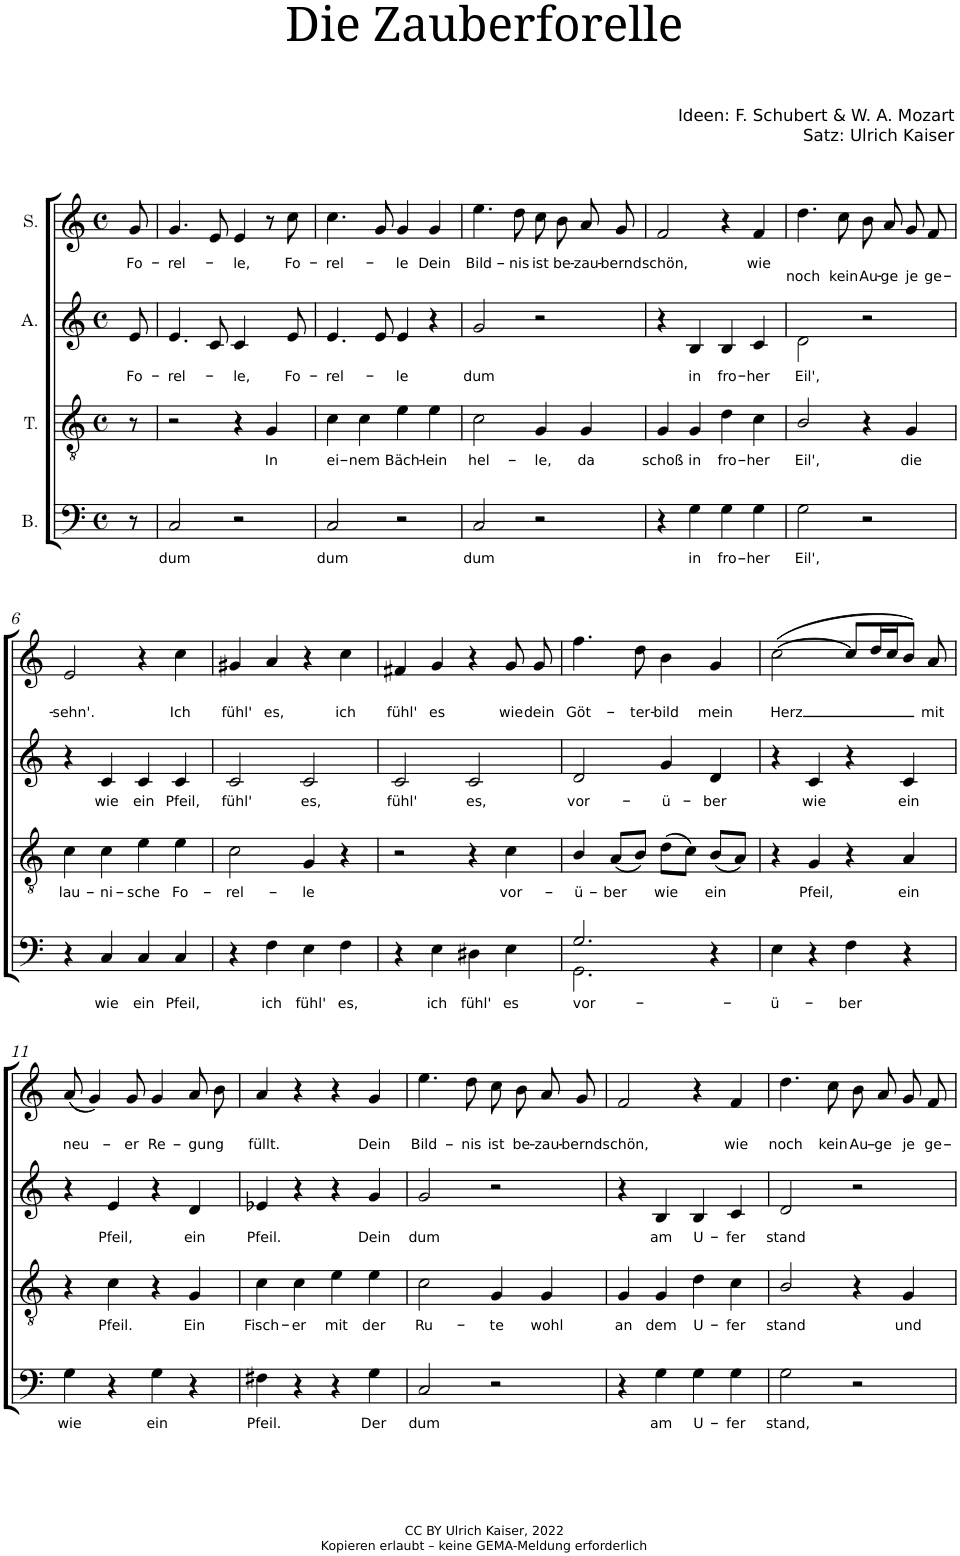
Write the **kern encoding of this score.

**kern	**text	**kern	**text	**kern	**text	**kern	**text	**text
*part4	*part4	*part3	*part3	*part2	*part2	*part1	*part1	*part1
*staff4	*staff4	*staff3	*staff3	*staff2	*staff2	*staff1	*staff1	*staff1
*I"B.	*	*I"T.	*	*I"A.	*	*I"S.	*	*
*clefF4	*	*clefGv2	*	*clefG2	*	*clefG2	*	*
*k[]	*	*k[]	*	*k[]	*	*k[]	*	*
*M4/4	*	*M4/4	*	*M4/4	*	*M4/4	*	*
*met(c)	*	*met(c)	*	*met(c)	*	*met(c)	*	*
=	=	=	=	=	=	=	=	=
!	!	!	!	!	!LO:LY:b	!	!LO:LY:b	!
8r	.	8r	.	8e/	Fo-	8g/	Fo-	.
=1	=1	=1	=1	=1	=1	=1	=1	=1
!	!LO:LY:b	!	!	!	!LO:LY:b	!	!LO:LY:b	!
2C/	dum	2r	.	4.e/	-rel-	4.g/	-rel-	.
.	.	.	.	8c/	.	8e/	.	.
!	!	!	!	!	!LO:LY:b	!	!LO:LY:b	!
2r	.	4r	.	4c/	-le,	4e/	-le,	.
!	!	!	!LO:LY:b	!	!	!	!	!
.	.	4G/	In	8ryy	.	8r	.	.
!	!	!	!	!	!LO:LY:b	!	!LO:LY:b	!
.	.	.	.	8e/	Fo-	8cc\	Fo-	.
=2	=2	=2	=2	=2	=2	=2	=2	=2
!	!LO:LY:b	!	!LO:LY:b	!	!LO:LY:b	!	!LO:LY:b	!
2C/	dum	4c\	ei-	4.e/	-rel-	4.cc\	-rel-	.
!	!	!	!LO:LY:b	!	!	!	!	!
.	.	4c\	-nem	.	.	.	.	.
.	.	.	.	8e/	.	8g/	.	.
!	!	!	!LO:LY:b	!	!LO:LY:b	!	!LO:LY:b	!
2r	.	4e\	Bäch-	4e/	-le	4g/	-le	.
!	!	!	!LO:LY:b	!	!	!	!	!LO:LY:b
.	.	4e\	-lein	4r	.	4g/	.	Dein
=3	=3	=3	=3	=3	=3	=3	=3	=3
!	!LO:LY:b	!	!LO:LY:b	!	!LO:LY:b	!	!	!LO:LY:b
2C/	dum	2c\	hel-	2g/	dum	4.ee\	.	Bild-
!	!	!	!	!	!	!	!	!LO:LY:b
.	.	.	.	.	.	8dd\	.	-nis
!	!	!	!LO:LY:b	!	!	!	!	!LO:LY:b
2r	.	4G/	-le,	2r	.	8cc\	.	ist
!	!	!	!	!	!	!	!	!LO:LY:b
.	.	.	.	.	.	8b\	.	be-
!	!	!	!LO:LY:b	!	!	!	!	!LO:LY:b
.	.	4G/	da	.	.	8a/	.	-zau-
!	!	!	!	!	!	!	!	!LO:LY:b
.	.	.	.	.	.	8g/	.	-bernd
=4	=4	=4	=4	=4	=4	=4	=4	=4
!	!	!	!LO:LY:b	!	!	!	!	!LO:LY:b
4r	.	4G/	schoß	4r	.	2f/	.	schön,
!	!LO:LY:b	!	!LO:LY:b	!	!LO:LY:b	!	!	!
4G\	in	4G/	in	4B/	in	.	.	.
!	!LO:LY:b	!	!LO:LY:b	!	!LO:LY:b	!	!	!
4G\	fro-	4d\	fro-	4B/	fro-	4r	.	.
!	!LO:LY:b	!	!LO:LY:b	!	!LO:LY:b	!	!	!LO:LY:b
4G\	-her	4c\	-her	4c/	-her	4f/	.	wie
=5	=5	=5	=5	=5	=5	=5	=5	=5
!	!LO:LY:b	!	!LO:LY:b	!	!LO:LY:b	!	!	!LO:LY:b
2G\	Eil',	2B/	Eil',	2d\	Eil',	4.dd\	.	noch
!	!	!	!	!	!	!	!	!LO:LY:b
.	.	.	.	.	.	8cc\	.	kein
!	!	!	!	!	!	!	!	!LO:LY:b
2r	.	4r	.	2r	.	8b\	.	Au-
!	!	!	!	!	!	!	!	!LO:LY:b
.	.	.	.	.	.	8a/	.	-ge
!	!	!	!LO:LY:b	!	!	!	!	!LO:LY:b
.	.	4G/	die	.	.	8g/	.	je
!	!	!	!	!	!	!	!	!LO:LY:b
.	.	.	.	.	.	8f/	.	ge-
!!LO:LB:g=z
=6	=6	=6	=6	=6	=6	=6	=6	=6
!	!	!	!LO:LY:b	!	!	!	!	!LO:LY:b
4r	.	4c\	lau-	4r	.	2e/	.	-sehn'.
!	!LO:LY:b	!	!LO:LY:b	!	!LO:LY:b	!	!	!
4C/	wie	4c\	-ni-	4c/	wie	.	.	.
!	!LO:LY:b	!	!LO:LY:b	!	!LO:LY:b	!	!	!
4C/	ein	4e\	-sche	4c/	ein	4r	.	.
!	!LO:LY:b	!	!LO:LY:b	!	!LO:LY:b	!	!	!LO:LY:b
4C/	Pfeil,	4e\	Fo-	4c/	Pfeil,	4cc\	.	Ich
=7	=7	=7	=7	=7	=7	=7	=7	=7
!	!	!	!LO:LY:b	!	!LO:LY:b	!	!	!LO:LY:b
4r	.	2c\	-rel-	2c/	fühl'	4g#X/	.	fühl'
!	!LO:LY:b	!	!	!	!	!	!	!LO:LY:b
4F\	ich	.	.	.	.	4a/	.	es,
!	!LO:LY:b	!	!LO:LY:b	!	!LO:LY:b	!	!	!
4E\	fühl'	4G/	-le	2c/	es,	4r	.	.
!	!LO:LY:b	!	!	!	!	!	!	!LO:LY:b
4F\	es,	4r	.	.	.	4cc\	.	ich
=8	=8	=8	=8	=8	=8	=8	=8	=8
!	!	!	!	!	!LO:LY:b	!	!	!LO:LY:b
4r	.	2r	.	2c/	fühl'	4f#X/	.	fühl'
!	!LO:LY:b	!	!	!	!	!	!	!LO:LY:b
4E\	ich	.	.	.	.	4g/	.	es
!	!LO:LY:b	!	!	!	!LO:LY:b	!	!	!
4D#X\	fühl'	4r	.	2c/	es,	4r	.	.
!	!LO:LY:b	!	!LO:LY:b	!	!	!	!	!LO:LY:b
4E\	es	4c\	vor-	.	.	8g/	.	wie
!	!	!	!	!	!	!	!	!LO:LY:b
.	.	.	.	.	.	8g/	.	dein
=9	=9	=9	=9	=9	=9	=9	=9	=9
!	!LO:LY:b	!	!LO:LY:b	!	!LO:LY:b	!	!	!LO:LY:b
*^	*	*	*	*	*	*	*	*
2.G/	2.GG\	vor-	4B/	-ü-	2d/	vor-	4.ff\	.	Göt-
!	!	!	!	!LO:LY:b	!	!	!	!	!
.	.	.	(8A/L	-ber	.	.	.	.	.
!	!	!	!	!	!	!	!	!	!LO:LY:b
.	.	.	8B/J)	.	.	.	8dd\	.	-ter-
!	!	!	!	!LO:LY:b	!	!LO:LY:b	!	!	!LO:LY:b
.	.	.	(8d\L	wie	4g/	-ü-	4b\	.	-bild
.	.	.	8c\J)	.	.	.	.	.	.
!	!	!	!	!LO:LY:b	!	!LO:LY:b	!	!	!LO:LY:b
4r	4ryy	.	(8B/L	ein	4d/	-ber	4g/	.	mein
.	.	.	8A/J)	.	.	.	.	.	.
*v	*v	*	*	*	*	*	*	*	*
=10	=10	=10	=10	=10	=10	=10	=10	=10
!	!LO:LY:b	!	!	!	!	!	!	!LO:LY:b
4E\	-ü-	4r	.	4r	.	([>2cc\	.	Herz
!	!	!	!LO:LY:b	!	!LO:LY:b	!	!	!
4r	.	4G/	Pfeil,	4c/	wie	.	.	.
!	!LO:LY:b	!	!	!	!	!	!	!
4F\	-ber	4r	.	4r	.	8cc/L]	.	.
.	.	.	.	.	.	16dd/L	.	.
.	.	.	.	.	.	16cc/J	.	.
!	!	!	!LO:LY:b	!	!LO:LY:b	!	!	!
4r	.	4A/	ein	4c/	ein	8b/J)	.	.
!	!	!	!	!	!	!	!	!LO:LY:b
.	.	.	.	.	.	8a/	.	mit
!!LO:LB:g=z
=11	=11	=11	=11	=11	=11	=11	=11	=11
!	!LO:LY:b	!	!	!	!	!	!	!LO:LY:b
4G\	wie	4r	.	4r	.	(8a/	.	neu-
.	.	.	.	.	.	4g/)	.	.
!	!	!	!LO:LY:b	!	!LO:LY:b	!	!	!
4r	.	4c\	Pfeil.	4e/	Pfeil,	.	.	.
!	!	!	!	!	!	!	!	!LO:LY:b
.	.	.	.	.	.	8g/	.	-er
!	!LO:LY:b	!	!	!	!	!	!	!LO:LY:b
4G\	ein	4r	.	4r	.	4g/	.	Re-
!	!	!	!LO:LY:b	!	!LO:LY:b	!	!	!LO:LY:b
4r	.	4G/	Ein	4d/	ein	8a/	.	-gung
.	.	.	.	.	.	8b\	.	.
=12	=12	=12	=12	=12	=12	=12	=12	=12
!	!LO:LY:b	!	!LO:LY:b	!	!LO:LY:b	!	!	!LO:LY:b
4F#X\	Pfeil.	4c\	Fisch-	4e-X/	Pfeil.	4a/	.	füllt.
!	!	!	!LO:LY:b	!	!	!	!	!
4r	.	4c\	-er	4r	.	4r	.	.
!	!	!	!LO:LY:b	!	!	!	!	!
4r	.	4e\	mit	4r	.	4r	.	.
!	!LO:LY:b	!	!LO:LY:b	!	!LO:LY:b	!	!	!LO:LY:b
4G\	Der	4e\	der	4g/	Dein	4g/	.	Dein
=13	=13	=13	=13	=13	=13	=13	=13	=13
!	!LO:LY:b	!	!LO:LY:b	!	!LO:LY:b	!	!	!LO:LY:b
2C/	dum	2c\	Ru-	2g/	dum	4.ee\	.	Bild-
!	!	!	!	!	!	!	!	!LO:LY:b
.	.	.	.	.	.	8dd\	.	-nis
!	!	!	!LO:LY:b	!	!	!	!	!LO:LY:b
2r	.	4G/	-te	2r	.	8cc\	.	ist
!	!	!	!	!	!	!	!	!LO:LY:b
.	.	.	.	.	.	8b\	.	be-
!	!	!	!LO:LY:b	!	!	!	!	!LO:LY:b
.	.	4G/	wohl	.	.	8a/	.	-zau-
!	!	!	!	!	!	!	!	!LO:LY:b
.	.	.	.	.	.	8g/	.	-bernd
=14	=14	=14	=14	=14	=14	=14	=14	=14
!	!	!	!LO:LY:b	!	!	!	!	!LO:LY:b
4r	.	4G/	an	4r	.	2f/	.	schön,
!	!LO:LY:b	!	!LO:LY:b	!	!LO:LY:b	!	!	!
4G\	am	4G/	dem	4B/	am	.	.	.
!	!LO:LY:b	!	!LO:LY:b	!	!LO:LY:b	!	!	!
4G\	U-	4d\	U-	4B/	U-	4r	.	.
!	!LO:LY:b	!	!LO:LY:b	!	!LO:LY:b	!	!	!LO:LY:b
4G\	-fer	4c\	-fer	4c/	-fer	4f/	.	wie
=15	=15	=15	=15	=15	=15	=15	=15	=15
!	!LO:LY:b	!	!LO:LY:b	!	!LO:LY:b	!	!	!LO:LY:b
2G\	stand,	2B/	stand	2d/	stand	4.dd\	.	noch
!	!	!	!	!	!	!	!	!LO:LY:b
.	.	.	.	.	.	8cc\	.	kein
!	!	!	!	!	!	!	!	!LO:LY:b
2r	.	4r	.	2r	.	8b\	.	Au-
!	!	!	!	!	!	!	!	!LO:LY:b
.	.	.	.	.	.	8a/	.	-ge
!	!	!	!LO:LY:b	!	!	!	!	!LO:LY:b
.	.	4G/	und	.	.	8g/	.	je
!	!	!	!	!	!	!	!	!LO:LY:b
.	.	.	.	.	.	8f/	.	ge-
=	=	=	=	=	=	=	=	=
*-	*-	*-	*-	*-	*-	*-	*-	*-
